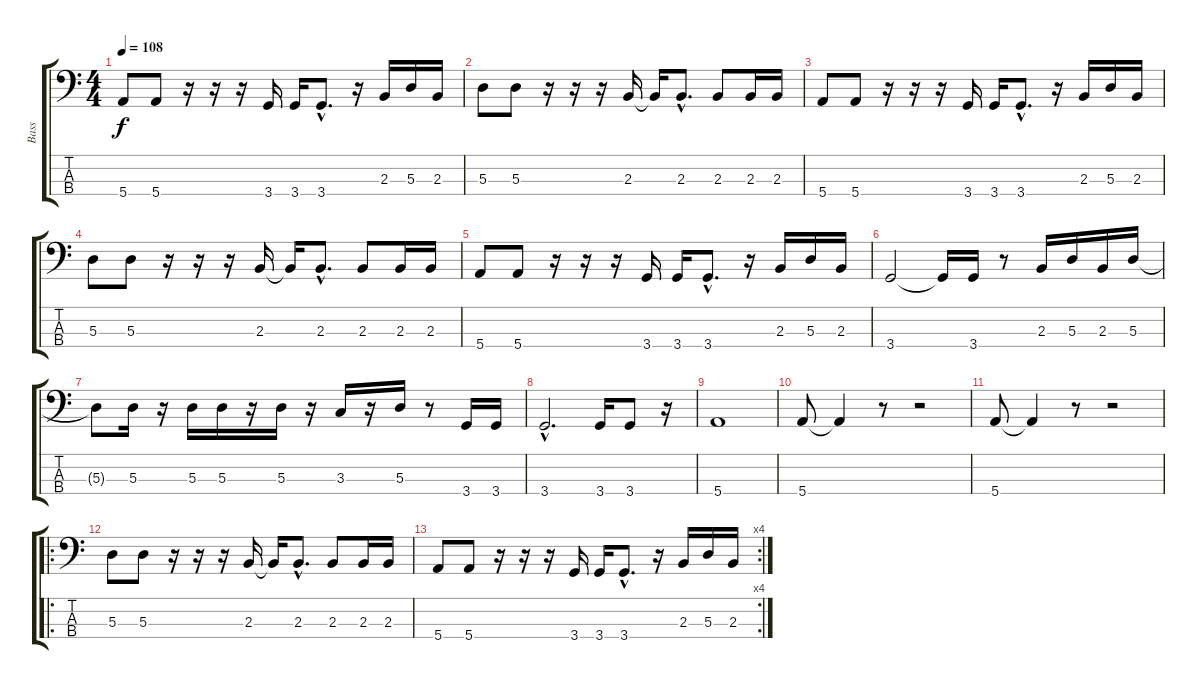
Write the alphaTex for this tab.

\track ("Bass" "Bass") {instrument electricbasspick}
\staff {score tabs}
\tuning (G2 D2 A1 E1) {hide}
\ts (4 4)
\tempo 108
\clef f4
\ks c
5.4.8{dy f} 5.4.8 r.16 r.16 r.16 3.4.16 3.4.16 3.4{hac}.8{d} r.16 2.3.16 5.3.16 2.3.16 |
5.3.8 5.3.8 r.16 r.16 r.16 2.3.16 2.3{t}.16 2.3{hac}.8{d} 2.3.8 2.3.16 2.3.16 |
5.4.8 5.4.8 r.16 r.16 r.16 3.4.16 3.4.16 3.4{hac}.8{d} r.16 2.3.16 5.3.16 2.3.16 |
5.3.8 5.3.8 r.16 r.16 r.16 2.3.16 2.3{t}.16 2.3{hac}.8{d} 2.3.8 2.3.16 2.3.16 |
5.4.8 5.4.8 r.16 r.16 r.16 3.4.16 3.4.16 3.4{hac}.8{d} r.16 2.3.16 5.3.16 2.3.16 |
3.4.2 3.4{t}.16 3.4.16 r.8 2.3.16 5.3.16 2.3.16 5.3.16 |
5.3{t}.8 5.3.16 r.16 5.3.16 5.3.16 r.16 5.3.16 r.16 3.3.16 r.16 5.3.16 r.8 3.4.16 3.4.16 |
3.4{hac}.2{d} 3.4.16 3.4.8 r.16 |
5.4.1 |
5.4.8 5.4{t}.4 r.8 r.2 |
5.4.8 5.4{t}.4 r.8 r.2 |
\ro
5.3.8 5.3.8 r.16 r.16 r.16 2.3.16 2.3{t}.16 2.3{hac}.8{d} 2.3.8 2.3.16 2.3.16 |
\rc 4
5.4.8 5.4.8 r.16 r.16 r.16 3.4.16 3.4.16 3.4{hac}.8{d} r.16 2.3.16 5.3.16 2.3.16
